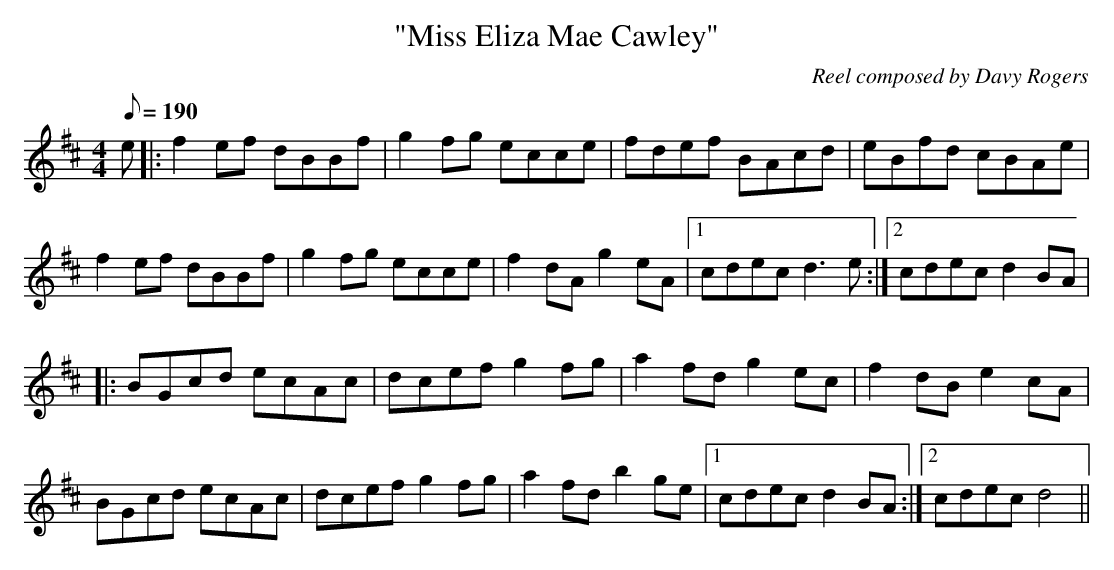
X:1
T:"Miss Eliza Mae Cawley"
C:Reel composed by Davy Rogers
L:1/8
Q:190
K:D
M:4/4
e |: f2 ef dBBf | g2 fg ecce | fdef BAcd | eBfd cBAe |
f2 ef dBBf | g2 fg ecce | f2 dA g2 eA |1 cdec d3e :|2 cdec d2 BA |
|: BGcd ecAc | dcef g2 fg | a2 fd g2ec | f2 dB e2 cA |
BGcd ecAc | dcef g2 fg | a2 fd b2 ge |1 cdec d2 BA :|2 cdec d4 ||
